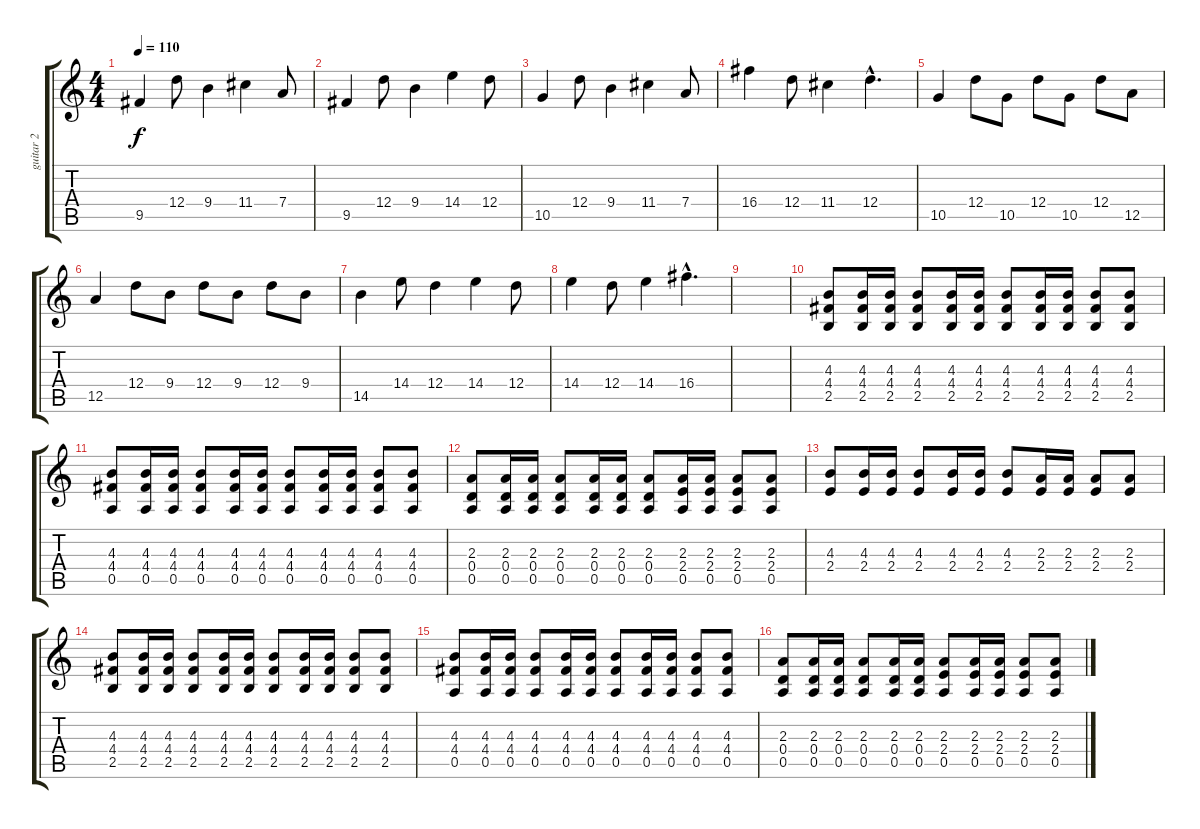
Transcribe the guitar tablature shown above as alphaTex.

\track ("guitar 2" "guitar 2") {instrument distortionguitar}
\staff {score tabs}
\tuning (E4 B3 G3 D3 A2 E2) {hide}
\ts (4 4)
\tempo 110
\clef g2
\ks c
9.5.4{dy f} 12.4.8 9.4.4 11.4.4 7.4.8 |
9.5.4 12.4.8 9.4.4 14.4.4 12.4.8 |
10.5.4 12.4.8 9.4.4 11.4.4 7.4.8 |
16.4.4 12.4.8 11.4.4 12.4{hac}.4{d} |
10.5.4 12.4.8 10.5.8 12.4.8 10.5.8 12.4.8 12.5.8 |
12.5.4 12.4.8 9.4.8 12.4.8 9.4.8 12.4.8 9.4.8 |
14.5.4 14.4.8 12.4.4 14.4.4 12.4.8 |
14.4.4 12.4.8 14.4.4 16.4{hac}.4{d} |
|
(4.3 4.4 2.5).8{volume 9 instrument electricguitarmuted} (4.3 4.4 2.5).16 (4.3 4.4 2.5).16 (4.3 4.4 2.5).8{volume 9 instrument electricguitarmuted} (4.3 4.4 2.5).16 (4.3 4.4 2.5).16 (4.3 4.4 2.5).8{volume 9 instrument electricguitarmuted} (4.3 4.4 2.5).16 (4.3 4.4 2.5).16 (4.3 4.4 2.5).8{volume 9 instrument electricguitarmuted} (4.3 4.4 2.5).8 |
(4.3 4.4 0.5).8{volume 9 instrument electricguitarmuted} (4.3 4.4 0.5).16 (4.3 4.4 0.5).16 (4.3 4.4 0.5).8{volume 9 instrument electricguitarmuted} (4.3 4.4 0.5).16 (4.3 4.4 0.5).16 (4.3 4.4 0.5).8{volume 9 instrument electricguitarmuted} (4.3 4.4 0.5).16 (4.3 4.4 0.5).16 (4.3 4.4 0.5).8{volume 9 instrument electricguitarmuted} (4.3 4.4 0.5).8 |
(2.3 0.4 0.5).8 (2.3 0.4 0.5).16 (2.3 0.4 0.5).16 (2.3 0.4 0.5).8 (2.3 0.4 0.5).16 (2.3 0.4 0.5).16 (2.3 0.4 0.5).8 (2.3 2.4 0.5).16 (2.3 2.4 0.5).16 (2.3 2.4 0.5).8 (2.3 2.4 0.5).8 |
(4.3 2.4).8 (4.3 2.4).16 (4.3 2.4).16 (4.3 2.4).8 (4.3 2.4).16 (4.3 2.4).16 (4.3 2.4).8 (2.3 2.4).16 (2.3 2.4).16 (2.3 2.4).8 (2.3 2.4).8 |
(4.3 4.4 2.5).8{volume 9 instrument electricguitarmuted} (4.3 4.4 2.5).16 (4.3 4.4 2.5).16 (4.3 4.4 2.5).8{volume 9 instrument electricguitarmuted} (4.3 4.4 2.5).16 (4.3 4.4 2.5).16 (4.3 4.4 2.5).8{volume 9 instrument electricguitarmuted} (4.3 4.4 2.5).16 (4.3 4.4 2.5).16 (4.3 4.4 2.5).8{volume 9 instrument electricguitarmuted} (4.3 4.4 2.5).8 |
(4.3 4.4 0.5).8{volume 9 instrument electricguitarmuted} (4.3 4.4 0.5).16 (4.3 4.4 0.5).16 (4.3 4.4 0.5).8{volume 9 instrument electricguitarmuted} (4.3 4.4 0.5).16 (4.3 4.4 0.5).16 (4.3 4.4 0.5).8{volume 9 instrument electricguitarmuted} (4.3 4.4 0.5).16 (4.3 4.4 0.5).16 (4.3 4.4 0.5).8{volume 9 instrument electricguitarmuted} (4.3 4.4 0.5).8 |
(2.3 0.4 0.5).8 (2.3 0.4 0.5).16 (2.3 0.4 0.5).16 (2.3 0.4 0.5).8 (2.3 0.4 0.5).16 (2.3 0.4 0.5).16 (2.3 2.4 0.5).8 (2.3 2.4 0.5).16 (2.3 2.4 0.5).16 (2.3 2.4 0.5).8 (2.3 2.4 0.5).8
